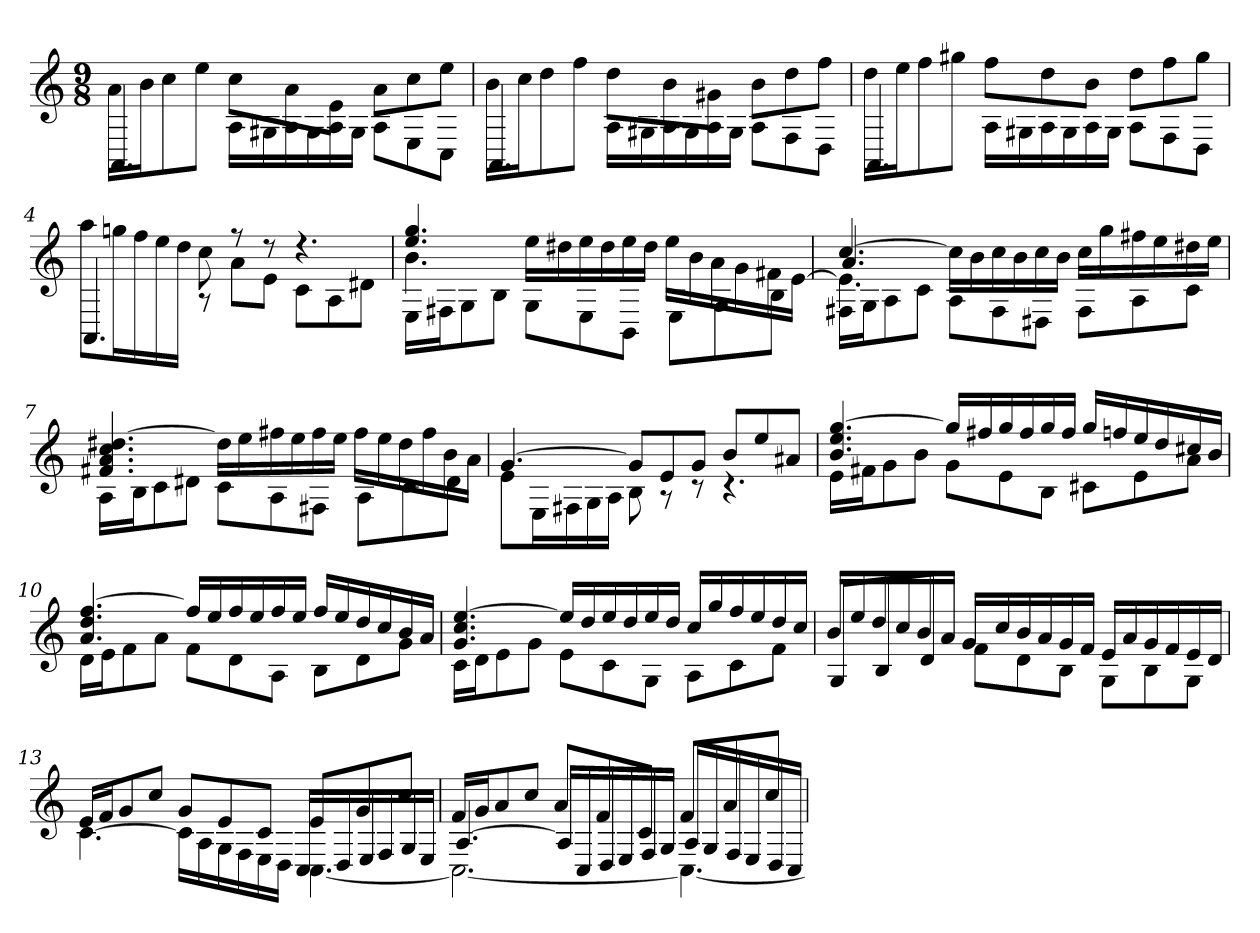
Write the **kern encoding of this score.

**kern
*part1
*staff1
*k[]
*a:
*M9/8
*MM90
=1
*^
16a\LL	4.AA/
16b\J	.
8cc\	.
8ee\J	.
8cc\L	16A\LL
.	16G#X\
8a\	16A\
.	16G#\
8e\J	16A\
.	16G#\JJ
8a\L	8A\L
8cc\	8E\
8ee\J	8C\J
=2	=2
16b\LL	4.AA/
16cc\J	.
8dd\	.
8ff\J	.
8dd\L	16A\LL
.	16G#X\
8b\	16A\
.	16G#\
8g#X\J	16A\
.	16G#\JJ
8b\L	8A\L
8dd\	8F\
8ff\J	8D\J
=3	=3
16dd\LL	4.AA/
16ee\J	.
8ff\	.
8gg#X\J	.
8ff\L	16A\LL
.	16G#X\
8dd\	16A\
.	16G#\
8b\J	16A\
.	16G#\JJ
8dd\L	8A\L
8ff\	8F\
8gg#\J	8D\J
=4	=4
8aa\L	4.AA/
16ggn\L	.
16ff\	.
16ee\	.
16dd\JJ	.
8cc\	8r
8r	8a\L
8r	8e\J
4.r	8c\L
.	8A\
.	8d#X\J
=5	=5
*	*^
4.ee/ 4.gg/	4.b\	16E\LL
.	.	16F#X\J
.	.	8G\
.	.	8B\J
16ee\LL	4.ryy	8G\L
16dd#X\	.	.
16ee\	.	8E\
16dd#\	.	.
16ee\	.	8BB\J
16dd#\JJ	.	.
16ee\LL	4ryy	8E\L
16b\	.	.
16a\	.	8G\
16g\	.	.
16f#X\	16ryy	8B\J
[16e\JJ	16ryy	.
=6	=6	=6
*	*	*^
[4.cc/	4.a/	4.e\]	16F#X\LL
.	.	.	16G\J
.	.	.	8A\
.	.	.	8c\J
16cc\LL]	4.ryy	4.ryy	8A\L
16b\	.	.	.
16cc\	.	.	8F#\
16b\	.	.	.
16cc\	.	.	8D#X\J
16b\JJ	.	.	.
16cc\LL	4.ryy	4.ryy	8F#\L
16gg\	.	.	.
16ff#X\	.	.	8A\
16ee\	.	.	.
16dd#X\	.	.	8c\J
16ee\JJ	.	.	.
*	*v	*v	*v
=7	=7
4.f#X/ 4.a/ 4.cc/ [4.dd#X/	16A\LL
.	16B\J
.	8c\
.	8d#X\J
16dd#\LL]	8c\L
16ee\	.
16ff#X\	8A\
16ee\	.
16ff#\	8F#X\J
16ee\JJ	.
16ff#\LL	8A\L
16ee\	.
16dd#\	8c\
16ff#\	.
16b\	8d#\J
16a\JJ	.
=8	=8
[4.g/	8e\L
.	16E\L
.	16F#X\
.	16G\
.	16A\JJ
8g/L]	8B\
8e/	8r
8g/J	8r
8b/L	4.r
8ee/	.
8a#X/J	.
=9	=9
4.b/ 4.ee/ [4.gg/	16e\LL
.	16f#X\J
.	8g\
.	8b\J
16gg/LL]	8g\L
16ff#X/	.
16gg/	8e\
16ff#/	.
16gg/	8B\J
16ff#/JJ	.
16gg/LL	8c#X\L
16ffn/	.
16ee/	8e\
16dd/	.
16cc#X/	8a\J
16b/JJ	.
=10	=10
4.a/ 4.dd/ [4.ff/	16d\LL
.	16e\J
.	8f\
.	8a\J
16ff/LL]	8f\L
16ee/	.
16ff/	8d\
16ee/	.
16ff/	8A\J
16ee/JJ	.
16ff/LL	8B\L
16ee/	.
16dd/	8d\
16cc/	.
16b/	8g\J
16a/JJ	.
=11	=11
4.g/ 4.cc/ [4.ee/	16c\LL
.	16d\J
.	8e\
.	8g\J
16ee/LL]	8e\L
16dd/	.
16ee/	8c\
16dd/	.
16ee/	8G\J
16dd/JJ	.
16cc/LL	8A\L
16gg/	.
16ff/	8c\
16ee/	.
16dd/	8f\J
16cc/JJ	.
=12	=12
16b/LL	8G/L
16ee/	.
16dd/	8B/
16cc/	.
16b/	8d\J
16a/JJ	.
16g/LL	8f\L
16cc/	.
16b/	8d\
16a/	.
16g/	8B/J
16f/JJ	.
16e/LL	8G\L
16a/	.
16g/	8B\
16f/	.
16e/	8G\J
16d/JJ	.
=13	=13
*	*^
16e/LL	2.ryy	[4.c\
16f/J	.	.
8g/	.	.
8cc/J	.	.
8g/L	.	16c\LL]
.	.	16A\
8e/	.	16G\
.	.	16F\
8c/J	.	16E\
.	.	16D\JJ
8e/L	[4.C\	16C/LL
.	.	16D/
8g/	.	16E/
.	.	16F/
8cc/J	.	16G/
.	.	16E/JJ
=14	=14	=14
16f/LL	2.C\_	[4.A/
16g/J	.	.
8a/	.	.
8cc/J	.	.
8a/L	.	16A/LL]
.	.	16C/
8f/	.	16D/
.	.	16E/
8c/J	.	16F/
.	.	16G/JJ
8f/L	4.C\_	16A/LL
.	.	16G/
8a/	.	16F/
.	.	16E/
8cc/J	.	16D/
.	.	16C/JJ
*v	*v	*v
=
*-
